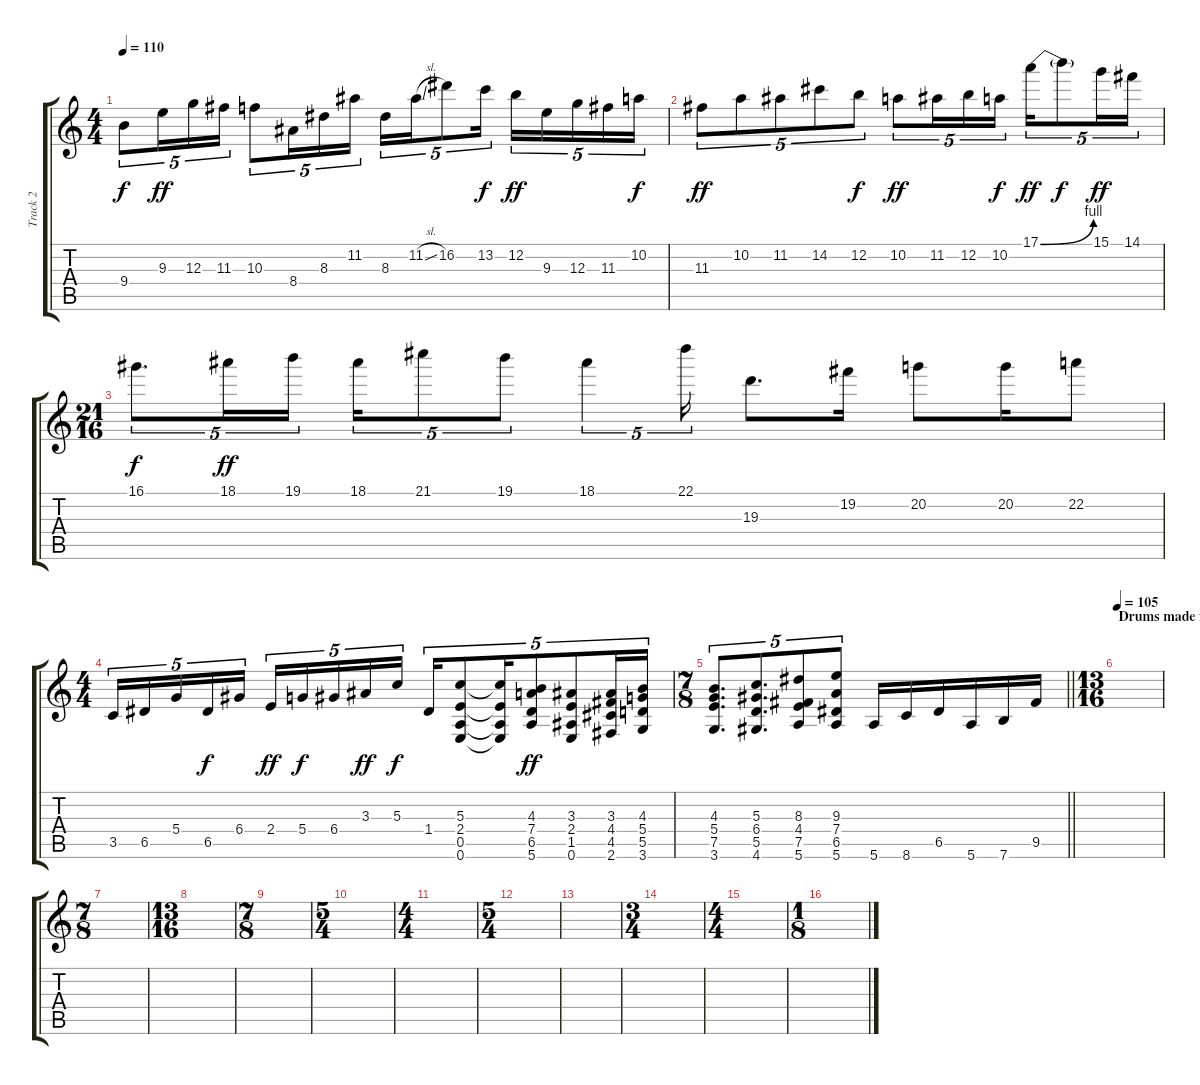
\track ("Track 2" "Track 2") {instrument distortionguitar}
\staff {score tabs}
\tuning (E4 B3 G3 D3 A2 E2) {hide}
\ts (4 4)
\tempo 110
\clef g2
\ks c
9.4.8{tu (5 4) dy f} 9.3.16{tu (5 4) dy ff} 12.3.16{tu (5 4)} 11.3.16{tu (5 4)} 10.3.8{tu (5 4)} 8.4.16{tu (5 4)} 8.3.16{tu (5 4)} 11.2.16{tu (5 4)} 8.3.16{tu (5 4)} 11.2{sl}.16{tu (5 4)} 16.2.8{tu (5 4)} 13.2.16{tu (5 4) dy f} 12.2.16{tu (5 4) dy ff} 9.3.16{tu (5 4)} 12.3.16{tu (5 4)} 11.3.16{tu (5 4)} 10.2.16{tu (5 4) dy f} |
11.3.8{tu (5 4) dy ff} 10.2.8{tu (5 4)} 11.2.8{tu (5 4)} 14.2.8{tu (5 4)} 12.2.8{tu (5 4) dy f} 10.2.8{tu (5 4) dy ff} 11.2.16{tu (5 4)} 12.2.16{tu (5 4)} 10.2.16{tu (5 4) dy f} 17.1{be (bend 0 0 60 4)}.16{tu (5 4) dy ff} 17.1{t}.8{tu (5 4) dy f} 15.1.16{tu (5 4) dy ff} 14.1.16{tu (5 4)} |
\ts (21 16)
16.1.8{d tu (5 4) dy f} 18.1.16{tu (5 4) dy ff} 19.1.16{tu (5 4)} 18.1.16{tu (5 4)} 21.1.8{tu (5 4)} 19.1.8{tu (5 4)} 18.1.4{tu (5 4)} 22.1.16{tu (5 4)} 19.3.8{d} 19.2.16 20.2.8 20.2.16 22.2.8 |
\ts (4 4)
3.5.16{tu (5 4)} 6.5.16{tu (5 4)} 5.4.16{tu (5 4)} 6.5.16{tu (5 4) dy f} 6.4.16{tu (5 4)} 2.4.16{tu (5 4) dy ff} 5.4.16{tu (5 4) dy f} 6.4.16{tu (5 4)} 3.3.16{tu (5 4) dy ff} 5.3.16{tu (5 4) dy f} 1.4.16{tu (5 4)} (5.3 2.4 0.5 0.6).8{tu (5 4)} (5.3{t} 2.4{t} 0.5{t} 0.6{t}).16{tu (5 4)} (4.3 7.4 6.5 5.6).8{tu (5 4) dy ff} (3.3 2.4 1.5 0.6).8{tu (5 4)} (3.3 4.4 4.5 2.6).16{tu (5 4)} (4.3 5.4 5.5 3.6).16{tu (5 4)} |
\ts (7 8)
\barLineRight lightlight
(4.3 5.4 7.5 3.6).8{d tu (5 4)} (5.3 6.4 5.5 4.6).8{d tu (5 4)} (8.3 4.4 7.5 5.6).8{tu (5 4)} (9.3 7.4 6.5 5.6).8{tu (5 4)} 5.6.16 8.6.16 6.5.16 5.6.16 7.6.16 9.5.16 |
\ts (13 16)
\section ("" "Drums made for beginning riff, took the leads out and made another riff")
\tempo 105
|
\ts (7 8)
|
\ts (13 16)
|
\ts (7 8)
|
\ts (5 4)
|
\ts (4 4)
|
\ts (5 4)
|
|
\ts (3 4)
|
\ts (4 4)
|
\ts (1 8)
